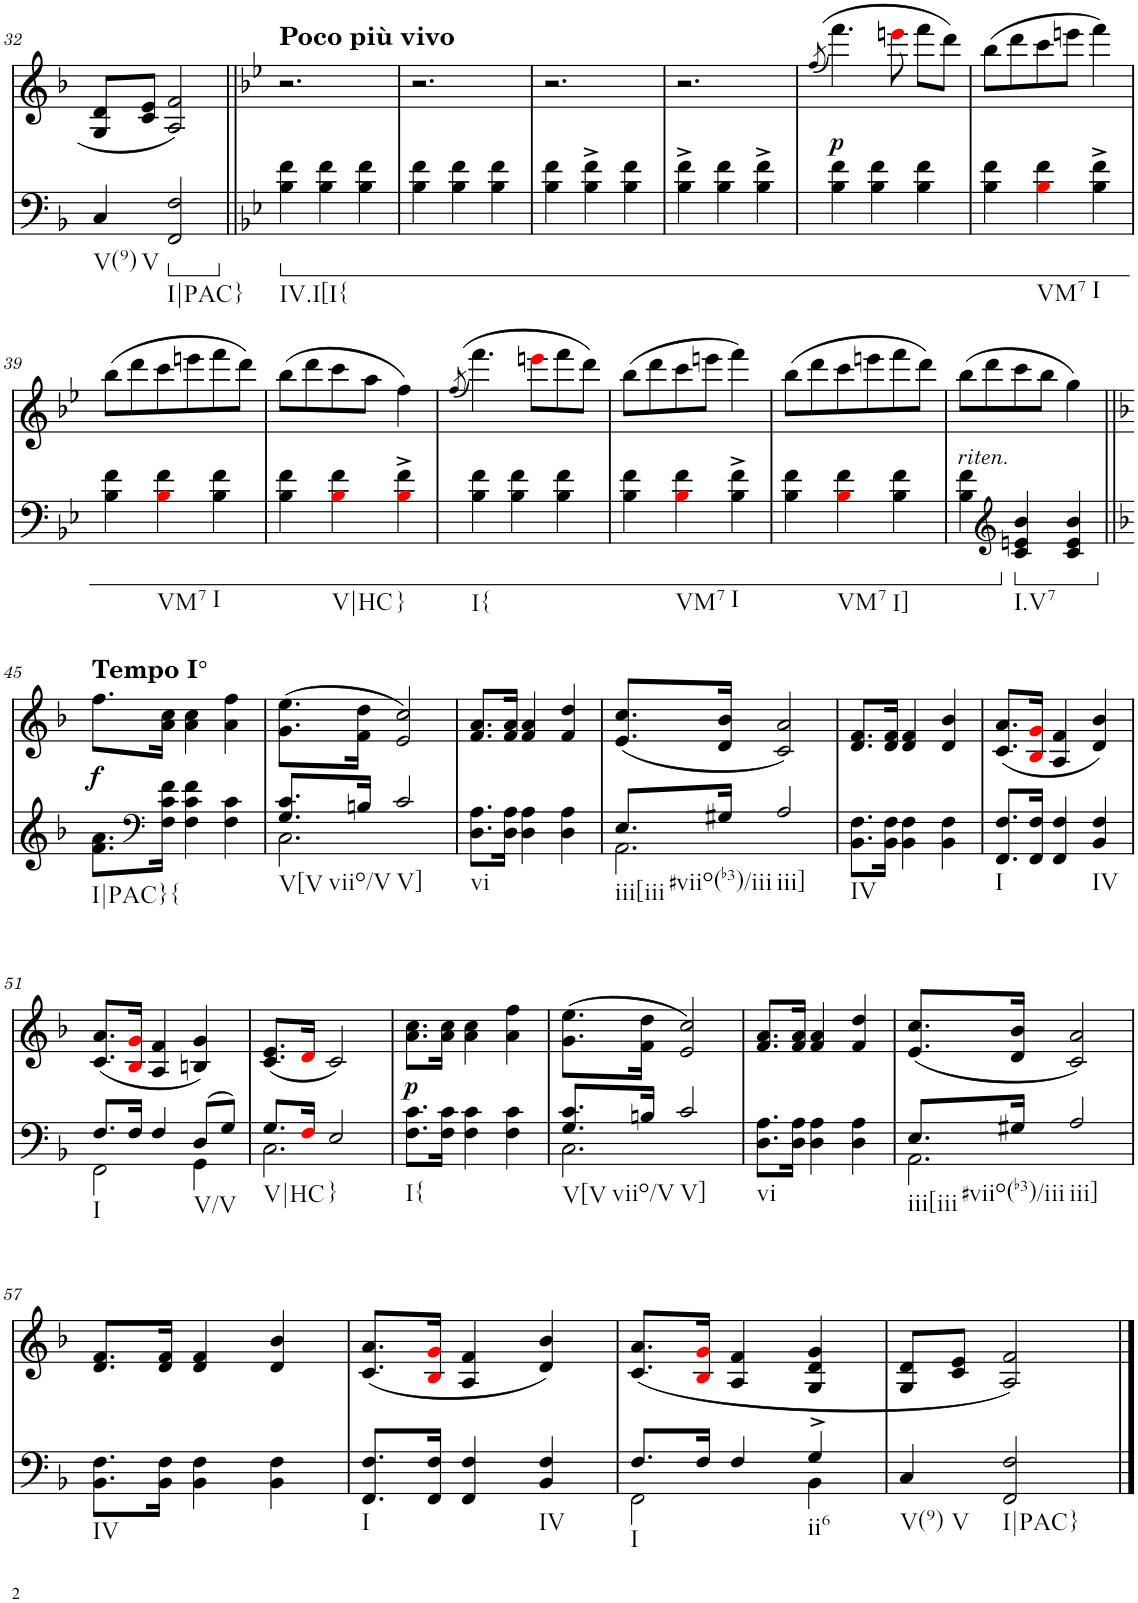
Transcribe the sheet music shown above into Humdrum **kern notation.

**kern	**kern	**dynam
*part2	*part1	*part1
*staff2	*staff1	*staff1
*I"Piano	*I"Piano	*
*I'Pno	*I'Pno	*
!!LO:PB:g=z
*clefF4	*clefG2	*
*k[b-]	*k[b-]	*
*F:	*F:	*
*M3/4	*M3/4	*
=32	=32	=32
!LO:TX:b:t=V(9)	!	!
!LO:TX:b:t=V	!	!
4C/	8G/ 8d/L	.
.	8c/ 8e/J	.
*ped	*	*
!LO:TX:b:t=I|PAC}	!	!
2FF/ 2F/	2A/ 2f/	.
=33||	=33||	=33||
*k[b-e-]	*k[b-e-]	*
*Xped	*	*
*ped	*	*
!	!LO:TX:a:B:t=Poco più vivo	!
!LO:TX:b:t=IV.I[I{	!	!
4B-\ 4f\	2.r	.
4B-\ 4f\	.	.
4B-\ 4f\	.	.
=34	=34	=34
4B-\ 4f\	2.r	.
4B-\ 4f\	.	.
4B-\ 4f\	.	.
=35	=35	=35
4B-\ 4f\	2.r	.
4B-\^ 4f\^	.	.
4B-\ 4f\	.	.
=36	=36	=36
4B-\^ 4f\^	2.r	.
4B-\ 4f\	.	.
4B-\^ 4f\^	.	.
=37	=37	=37
.	((8qff/	.
!	!	!LO:DY:b
4B-\ 4f\	4.fff\)	p
4B-\ 4f\	.	.
.	8eeeni\	.
4B-\ 4f\	8fff\L	.
.	8ddd\J)	.
=38	=38	=38
4B-\ 4f\	(8bb-\L	.
.	8ddd\	.
!LO:TX:b:t=VM7	!	!
4B-i\ 4f\	8ccc\	.
.	8eeen\J	.
!LO:TX:b:t=I	!	!
4B-\^ 4f\^	4fff\)	.
!!LO:LB:g=z
=39	=39	=39
4B-\ 4f\	(8bb-\L	.
.	8ddd\	.
!LO:TX:b:t=VM7	!	!
4B-i\ 4f\	8ccc\	.
.	8eeen\	.
!LO:TX:b:t=I	!	!
4B-\ 4f\	8fff\	.
.	8ddd\J)	.
=40	=40	=40
4B-\ 4f\	(8bb-\L	.
.	8ddd\	.
!LO:TX:b:t=V|HC	!	!
4B-i\ 4f\	8ccc\	.
.	8aa\J	.
!LO:TX:b:t=}	!	!
4B-i\^ 4f\^	4ff\)	.
=41	=41	=41
.	((8qff/	.
!LO:TX:b:t=I{	!	!
4B-\ 4f\	4.fff\)	.
4B-\ 4f\	.	.
.	8eeeni\L	.
4B-\ 4f\	8fff\	.
.	8ddd\J)	.
=42	=42	=42
4B-\ 4f\	(8bb-\L	.
.	8ddd\	.
!LO:TX:b:t=VM7	!	!
4B-i\ 4f\	8ccc\	.
.	8eeen\J	.
!LO:TX:b:t=I	!	!
4B-\^ 4f\^	4fff\)	.
=43	=43	=43
4B-\ 4f\	(8bb-\L	.
.	8ddd\	.
!LO:TX:b:t=VM7	!	!
4B-i\ 4f\	8ccc\	.
.	8eeen\	.
!LO:TX:b:t=I]	!	!
4B-\ 4f\	8fff\	.
.	8ddd\J)	.
=44	=44	=44
!	!LO:TX:b:i:t=riten.	!
4B-\ 4f\	(8bb-\L	.
.	8ddd\	.
*clefG2	*	*
*Xped	*	*
*ped	*	*
!LO:TX:b:t=I.V7	!	!
4c/ 4en/ 4b-/	8ccc\	.
.	8bb-\J	.
4c/ 4e/ 4b-/	4gg\)	.
!!LO:LB:g=z
=45||	=45||	=45||
*k[b-]	*k[b-]	*
*Xped	*	*
!	!LO:TX:a:B:t=Tempo I°	!
!LO:TX:b:t=I|PAC}{	!	!
!	!	!LO:DY:b
8.f\ 8.a\L	8.ff\L	f
*clefF4	*	*
16F\ 16c\ 16f\Jk	16a\ 16cc\Jk	.
4F\ 4c\ 4f\	4a\ 4cc\	.
4F\ 4c\	4a\ 4ff\	.
=46	=46	=46
*^	*	*
!LO:TX:b:t=V[V	!	!	!
!LO:TX:b:t=viio/V	!	!	!
8.G/ 8.c/L	2.C\	(8.g\ 8.ee\L	.
16Bn/Jk	.	16f\ 16dd\Jk	.
!LO:TX:b:t=V]	!	!	!
2c/	.	2e/ 2cc/)	.
*v	*v	*	*
=47	=47	=47
!LO:TX:b:t=vi	!	!
8.D\ 8.A\L	8.f/ 8.a/L	.
16D\ 16A\Jk	16f/ 16a/Jk	.
4D\ 4A\	4f/ 4a/	.
4D\ 4A\	4f/ 4dd/	.
=48	=48	=48
*^	*	*
!LO:TX:b:t=iii[iii	!	!	!
!LO:TX:b:t=#viio(b3)/iii	!	!	!
8.E/L	2.AA\	(8.e/ 8.cc/L	.
16G#X/Jk	.	16d/ 16b-/Jk	.
!LO:TX:b:t=iii]	!	!	!
2A/	.	2c/ 2a/)	.
*v	*v	*	*
=49	=49	=49
!LO:TX:b:t=IV	!	!
8.BB-\ 8.F\L	8.d/ 8.f/L	.
16BB-\ 16F\Jk	16d/ 16f/Jk	.
4BB-\ 4F\	4d/ 4f/	.
4BB-\ 4F\	4d/ 4b-/	.
=50	=50	=50
!LO:TX:b:t=I	!	!
8.FF/ 8.F/L	(8.c/ 8.a/L	.
16FF/ 16F/Jk	16B-i/ 16gi/Jk	.
4FF/ 4F/	4A/ 4f/	.
!LO:TX:b:t=IV	!	!
4BB-/ 4F/	4d/ 4b-/)	.
!!LO:LB:g=z
=51	=51	=51
*^	*	*
!LO:TX:b:t=I	!	!	!
8.F/L	2FF\	(8.c/ 8.a/L	.
16F/Jk	.	16B-i/ 16gi/Jk	.
4F/	.	4A/ 4f/	.
!LO:TX:b:t=V/V	!	!	!
(8D/L	4GG\	4Bn/ 4g/)	.
8G/J)	.	.	.
=52	=52	=52	=52
!LO:TX:b:t=V|HC	!	!	!
8.G/L	2.C\	(8.c/ 8.e/L	.
16Fi/Jk	.	16di/Jk	.
!LO:TX:b:t=}	!	!	!
2E/	.	2c/)	.
*v	*v	*	*
=53	=53	=53
!LO:TX:b:t=I{	!	!
!	!	!LO:DY:b
8.F\ 8.c\L	8.a\ 8.cc\L	p
16F\ 16c\Jk	16a\ 16cc\Jk	.
4F\ 4c\	4a\ 4cc\	.
4F\ 4c\	4a\ 4ff\	.
=54	=54	=54
*^	*	*
!LO:TX:b:t=V[V	!	!	!
!LO:TX:b:t=viio/V	!	!	!
8.G/ 8.c/L	2.C\	(8.g\ 8.ee\L	.
16Bn/Jk	.	16f\ 16dd\Jk	.
!LO:TX:b:t=V]	!	!	!
2c/	.	2e/ 2cc/)	.
*v	*v	*	*
=55	=55	=55
!LO:TX:b:t=vi	!	!
8.D\ 8.A\L	8.f/ 8.a/L	.
16D\ 16A\Jk	16f/ 16a/Jk	.
4D\ 4A\	4f/ 4a/	.
4D\ 4A\	4f/ 4dd/	.
=56	=56	=56
*^	*	*
!LO:TX:b:t=iii[iii	!	!	!
!LO:TX:b:t=#viio(b3)/iii	!	!	!
8.E/L	2.AA\	(8.e/ 8.cc/L	.
16G#X/Jk	.	16d/ 16b-/Jk	.
!LO:TX:b:t=iii]	!	!	!
2A/	.	2c/ 2a/)	.
*v	*v	*	*
!!LO:LB:g=z
=57	=57	=57
!LO:TX:b:t=IV	!	!
8.BB-\ 8.F\L	8.d/ 8.f/L	.
16BB-\ 16F\Jk	16d/ 16f/Jk	.
4BB-\ 4F\	4d/ 4f/	.
4BB-\ 4F\	4d/ 4b-/	.
=58	=58	=58
!LO:TX:b:t=I	!	!
8.FF/ 8.F/L	(8.c/ 8.a/L	.
16FF/ 16F/Jk	16B-i/ 16gi/Jk	.
4FF/ 4F/	4A/ 4f/	.
!LO:TX:b:t=IV	!	!
4BB-/ 4F/	4d/ 4b-/)	.
=59	=59	=59
*^	*	*
!LO:TX:b:t=I	!	!	!
8.F/L	2FF\	(8.c/ 8.a/L	.
16F/Jk	.	16B-i/ 16gi/Jk	.
4F/	.	4A/ 4f/	.
!LO:TX:b:t=ii6	!	!	!
4G^/	4BB-\	4G/ 4d/ 4g/	.
=60	=60	=60	=60
!LO:TX:b:t=V(9)	!	!	!
!LO:TX:b:t=V	!	!	!
*v	*v	*	*
4C/	8G/ 8d/L	.
.	8c/ 8e/J	.
!LO:TX:b:t=I|PAC}	!	!
2FF/ 2F/	2A/ 2f/)	.
==	==	==
*-	*-	*-
